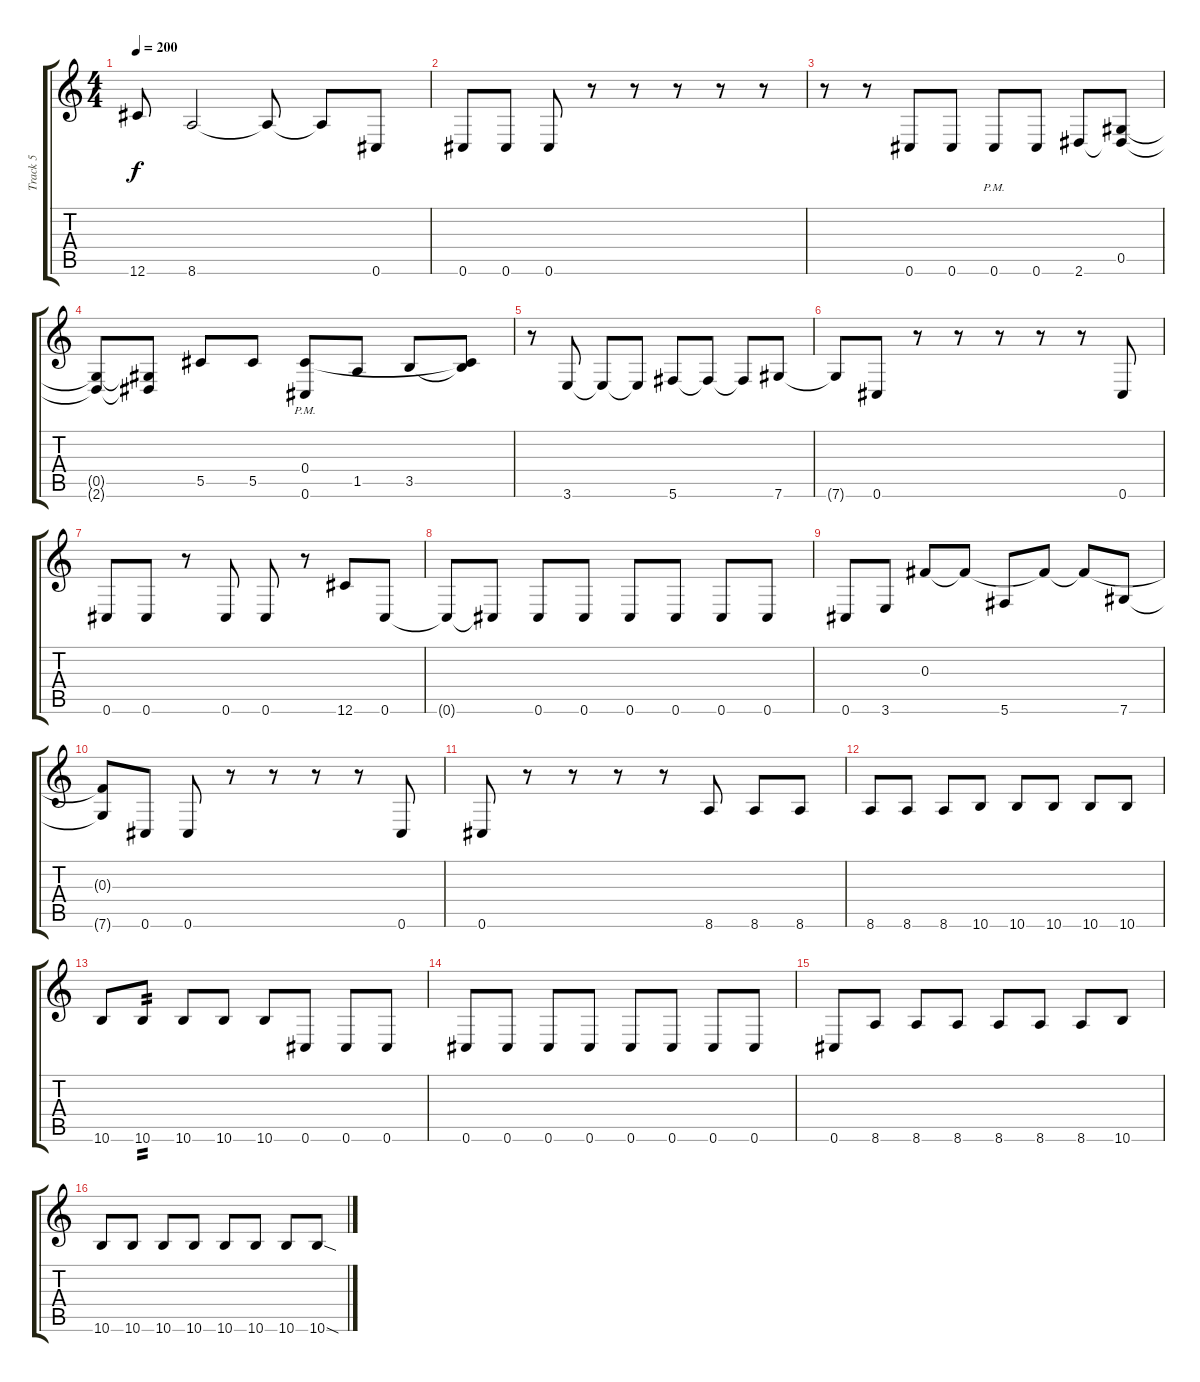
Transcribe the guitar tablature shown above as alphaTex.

\track ("Track 5" "Track 5") {instrument electricbasspick}
\staff {score tabs}
\tuning (Eb4 Bb3 Gb3 Db3 Ab2 Db2) {hide}
\ts (4 4)
\tempo 200
\clef g2
\ks c
12.6{t}.8{dy f} 8.6.2 8.6{t}.8 8.6{t}.8 0.6.8 |
0.6.8 0.6.8 0.6.8 r.8 r.8 r.8 r.8 r.8 |
r.8 r.8 0.6.8 0.6.8 0.6{pm}.8 0.6.8 2.6.8 (0.5 2.6{t}).8 |
(0.5{t} 2.6{t}).8 (0.5{t} 2.6{t}).8 5.5.8 5.5.8 (0.4 0.6{pm}).8 1.5.8 3.5.8 (0.4{t} 3.5{t}).8 |
r.8 3.6.8 3.6{t}.8 3.6{t}.8 5.6.8 5.6{t}.8 5.6{t}.8 7.6.8 |
7.6{t}.8 0.6.8 r.8 r.8 r.8 r.8 r.8 0.6.8 |
0.6.8 0.6.8 r.8 0.6.8 0.6.8 r.8 12.6.8 0.6.8 |
0.6{t}.8 0.6{t}.8 0.6.8 0.6.8 0.6.8 0.6.8 0.6.8 0.6.8 |
0.6.8 3.6.8 0.3.8 0.3{t}.8 5.6.8 0.3{t}.8 0.3{t}.8 7.6.8 |
(0.3{t} 7.6{t}).8 0.6.8 0.6.8 r.8 r.8 r.8 r.8 0.6.8 |
0.6.8 r.8 r.8 r.8 r.8 8.6.8 8.6.8 8.6.8 |
8.6.8 8.6.8 8.6.8 10.6.8 10.6.8 10.6.8 10.6.8 10.6.8 |
10.6.8 10.6.8{tp 2} 10.6.8 10.6.8 10.6.8 0.6.8 0.6.8 0.6.8 |
0.6.8 0.6.8 0.6.8 0.6.8 0.6.8 0.6.8 0.6.8 0.6.8 |
0.6.8 8.6.8 8.6.8 8.6.8 8.6.8 8.6.8 8.6.8 10.6.8 |
10.6.8 10.6.8 10.6.8 10.6.8 10.6.8 10.6.8 10.6.8 10.6{sod}.8
